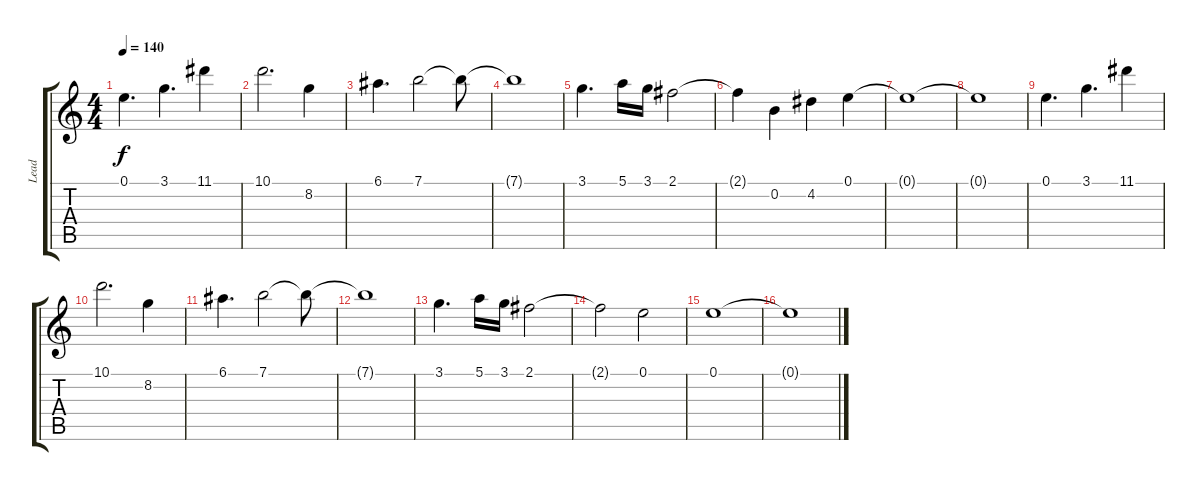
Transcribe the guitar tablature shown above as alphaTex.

\track ("Lead" "Lead") {instrument distortionguitar}
\staff {score tabs}
\tuning (E4 B3 G3 D3 A2 E2) {hide}
\ts (4 4)
\tempo 140
\clef g2
\ks c
0.1.4{d dy f} 3.1.4{d} 11.1.4 |
10.1.2{d} 8.2.4 |
6.1.4{d} 7.1.2 7.1{t}.8 |
7.1{t}.1 |
3.1.4{d volume 12} 5.1.16 3.1.16 2.1.2 |
2.1{t}.4 0.2.4 4.2.4 0.1.4 |
0.1{t}.1 |
0.1{t}.1 |
0.1.4{d} 3.1.4{d volume 14} 11.1.4 |
10.1.2{d} 8.2.4 |
6.1.4{d} 7.1.2 7.1{t}.8 |
7.1{t}.1 |
3.1.4{d} 5.1.16 3.1.16 2.1.2 |
2.1{t}.2 0.1.2 |
0.1.1 |
0.1{t}.1
